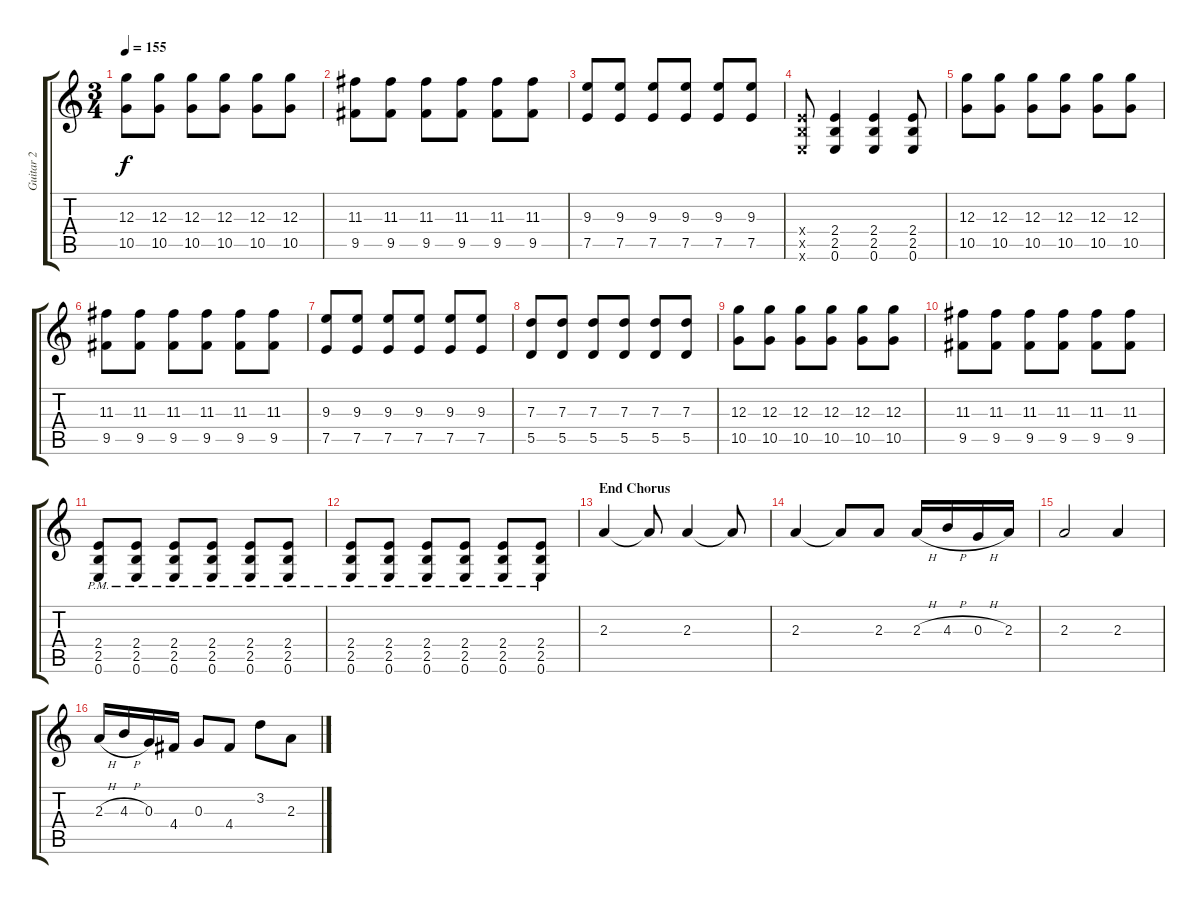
\track ("Guitar 2" "Guitar 2") {instrument overdrivenguitar}
\staff {score tabs}
\tuning (E4 B3 G3 D3 A2 E2) {hide}
\ts (3 4)
\tempo 155
\clef g2
\ks c
(12.3 10.5).8{dy f} (12.3 10.5).8 (12.3 10.5).8 (12.3 10.5).8 (12.3 10.5).8 (12.3 10.5).8 |
(11.3 9.5).8 (11.3 9.5).8 (11.3 9.5).8 (11.3 9.5).8 (11.3 9.5).8 (11.3 9.5).8 |
(9.3 7.5).8 (9.3 7.5).8 (9.3 7.5).8 (9.3 7.5).8 (9.3 7.5).8 (9.3 7.5).8 |
(2.4{x} 2.5{x} 0.6{x}).8 (2.4 2.5 0.6).4 (2.4 2.5 0.6).4 (2.4 2.5 0.6).8 |
(12.3 10.5).8 (12.3 10.5).8 (12.3 10.5).8 (12.3 10.5).8 (12.3 10.5).8 (12.3 10.5).8 |
(11.3 9.5).8 (11.3 9.5).8 (11.3 9.5).8 (11.3 9.5).8 (11.3 9.5).8 (11.3 9.5).8 |
(9.3 7.5).8 (9.3 7.5).8 (9.3 7.5).8 (9.3 7.5).8 (9.3 7.5).8 (9.3 7.5).8 |
(7.3 5.5).8 (7.3 5.5).8 (7.3 5.5).8 (7.3 5.5).8 (7.3 5.5).8 (7.3 5.5).8 |
(12.3 10.5).8 (12.3 10.5).8 (12.3 10.5).8 (12.3 10.5).8 (12.3 10.5).8 (12.3 10.5).8 |
(11.3 9.5).8 (11.3 9.5).8 (11.3 9.5).8 (11.3 9.5).8 (11.3 9.5).8 (11.3 9.5).8 |
(2.4{pm} 2.5{pm} 0.6{pm}).8 (2.4{pm} 2.5{pm} 0.6{pm}).8 (2.4{pm} 2.5{pm} 0.6{pm}).8 (2.4{pm} 2.5{pm} 0.6{pm}).8 (2.4{pm} 2.5{pm} 0.6{pm}).8 (2.4{pm} 2.5{pm} 0.6{pm}).8 |
(2.4{pm} 2.5{pm} 0.6{pm}).8 (2.4{pm} 2.5{pm} 0.6{pm}).8 (2.4{pm} 2.5{pm} 0.6{pm}).8 (2.4{pm} 2.5{pm} 0.6{pm}).8 (2.4{pm} 2.5{pm} 0.6{pm}).8 (2.4{pm} 2.5{pm} 0.6{pm}).8 |
\section ("" "End Chorus")
2.3.4 2.3{t}.8 2.3.4 2.3{t}.8 |
2.3.4 2.3{t}.8 2.3.8 2.3{h}.16 4.3{h}.16 0.3{h}.16 2.3.16 |
2.3.2 2.3.4 |
2.3{h}.16 4.3{h}.16 0.3.16 4.4.16 0.3.8 4.4.8 3.2.8 2.3.8
